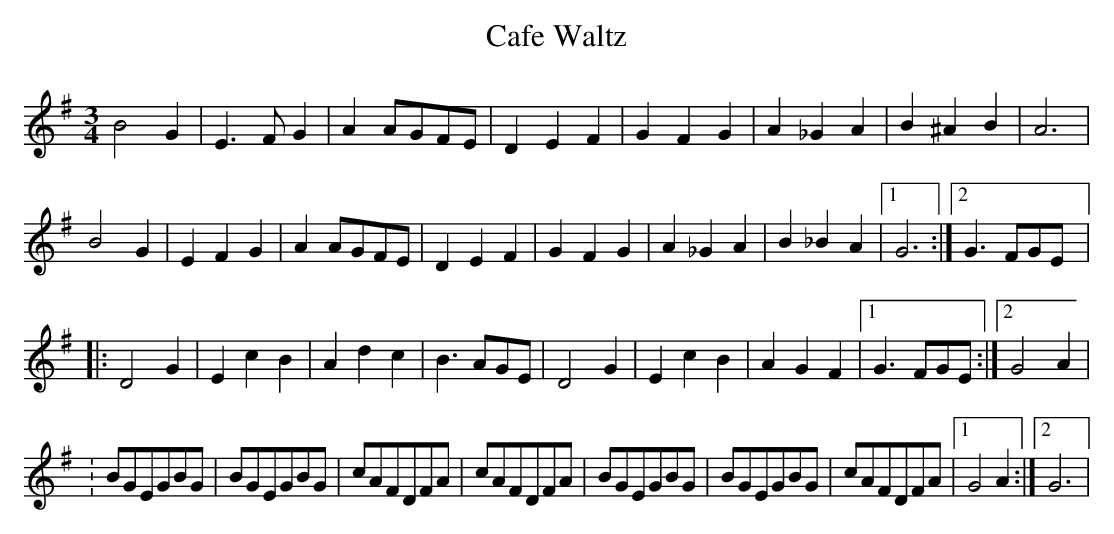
X:1
T:Cafe Waltz
L:1/4
M:3/4
K:Em
B2G|E>FG|AA/G/F/E/|DEF|GFG|A_GA|B^AB|A3|
B2G|EFG|AA/G/F/E/|DEF|GFG|A_GA|B_BA|1G3:|2G>FG/E/|:
D2G|EcB|Adc|B>AG/E/|D2G|EcB|AGF|1G>FG/E/:|2G2A|
L:1/8
:BGEGBG|BGEGBG|cAFDFA|cAFDFA|BGEGBG|BGEGBG|cAFDFA|1G4A2:|2G6|
